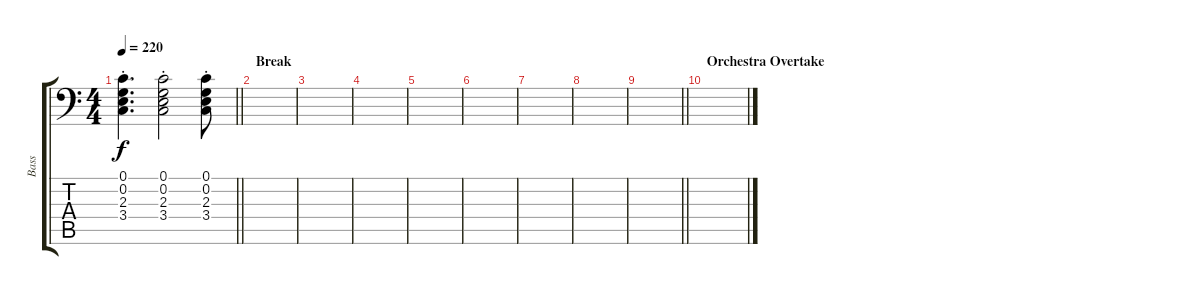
\track ("Bass" "Bass") {instrument acousticbass}
\staff {score tabs}
\tuning (C3 G2 D2 A1 E1 B0) {hide}
\ts (4 4)
\tempo 220
\clef f4
\barLineRight lightlight
\ks c
(0.1{st} 0.2{st} 2.3{st} 3.4{st}).4{d dy f} (0.1{st} 0.2{st} 2.3{st} 3.4{st}).2 (0.1{st} 0.2{st} 2.3{st} 3.4{st}).8 |
\section ("" "Break")
|
|
|
|
|
|
|
\barLineRight lightlight
|
\section ("" "Orchestra Overtake")
